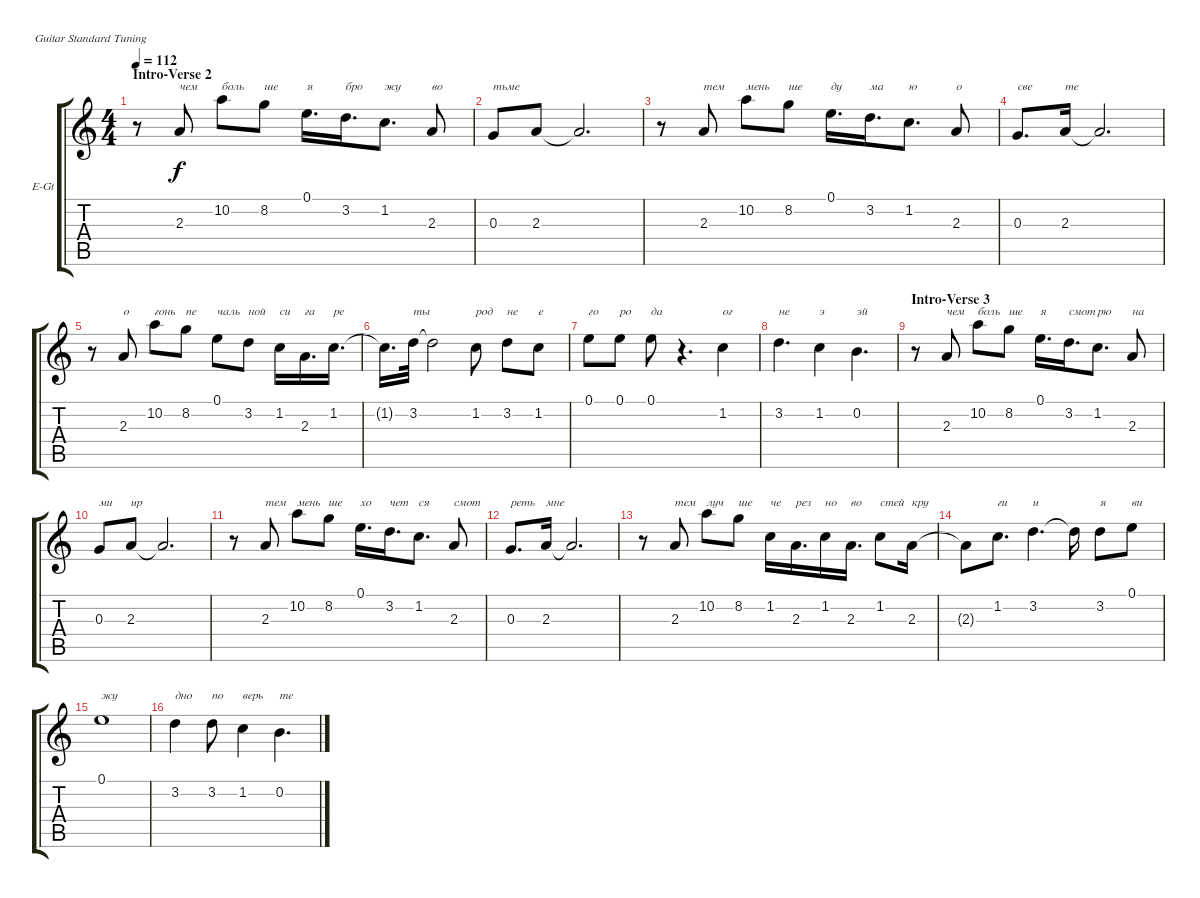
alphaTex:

\bracketExtendMode groupsimilarinstruments
\firstSystemTrackNameOrientation horizontal
\otherSystemsTrackNameOrientation horizontal
\track ("vocal (Artur Potemkin)" "E-Gt") {instrument electricguitarclean}
\staff {score tabs}
\tuning (E4 B3 G3 D3 A2 E2)
\ts (4 4)
\section ("" "Intro-Verse 2")
\tempo 112
\clef g2
\scale
0.333333
\ks aminor
r.8{dy f} 2.3.8{txt "чем"} 10.2.8{txt "боль"} 8.2.8{txt "ше"} 0.1.16{d txt "я"} 3.2.16{d txt "бро"} 1.2.8{d txt "жу"} 2.3.8{txt "во"} |
\scale
0.333333 0.3.8{txt "тьме"} 2.3.8 2.3{t}.2{d} |
\scale
0.333333 r.8 2.3.8{txt "тем"} 10.2.8{txt "мень"} 8.2.8{txt "ше"} 0.1.16{d txt "ду"} 3.2.16{d txt "ма"} 1.2.8{d txt "ю"} 2.3.8{txt "о"} |
\scale
0.333333 0.3.8{d txt "све"} 2.3.16{txt "те"} 2.3{t}.2{d} |
\scale
0.333333 r.8 2.3.8{txt "о"} 10.2.8{txt "гонь"} 8.2.8{txt "пе"} 0.1.8{txt "чаль"} 3.2.8{txt "ной"} 1.2.16{txt "си"} 2.3.16{d txt "га"} 1.2.16{d txt "ре"} |
\scale
0.333333 1.2{t}.16{d} 3.2.32{txt "ты"} 3.2{t}.2 1.2.8{txt "род"} 3.2.8{txt "не"} 1.2.8{txt "е"} |
\scale
0.333333 0.1.8{txt "го"} 0.1.8{txt "ро"} 0.1.8{txt "да"} r.4{d} 1.2.4{txt "ог"} |
\scale
0.333333 3.2.4{d txt "не"} 1.2.4{txt "э"} 0.2.4{d txt "эй"} |
\section ("" "Intro-Verse 3")
\scale
0.333333 r.8 2.3.8{txt "чем"} 10.2.8{txt "боль"} 8.2.8{txt "ше"} 0.1.16{d txt "я"} 3.2.16{d txt "смот"} 1.2.8{d txt "рю"} 2.3.8{txt "на"} |
\scale
0.333333 0.3.8{txt "ми"} 2.3.8{txt "ир"} 2.3{t}.2{d} |
\scale
0.333333 r.8 2.3.8{txt "тем"} 10.2.8{txt "мень"} 8.2.8{txt "ше"} 0.1.16{d txt "хо"} 3.2.16{d txt "чет"} 1.2.8{d txt "ся"} 2.3.8{txt "смот"} |
\scale
0.333333 0.3.8{d txt "реть"} 2.3.16{txt "мне"} 2.3{t}.2{d} |
\scale
0.333333 r.8 2.3.8{txt "тем"} 10.2.8{txt "луч"} 8.2.8{txt "ше"} 1.2.16{txt "че"} 2.3.16{d txt "рез"} 1.2.16{txt "но"} 2.3.16{d txt "во"} 1.2.8{txt "стей"} 2.3.16{txt "кру"} |
\scale
0.333333 2.3{t}.8 1.2.8{d txt "ги"} 3.2.4{d txt "и"} 3.2{t}.16 3.2.8{txt "я"} 0.1.8{txt "ви"} |
\scale
0.333333 0.1.1{txt "жу"} |
\scale
0.333333 3.2.4{txt "дно"} 3.2.8{txt "по"} 1.2.4{txt "верь"} 0.2.4{d txt "те"}
